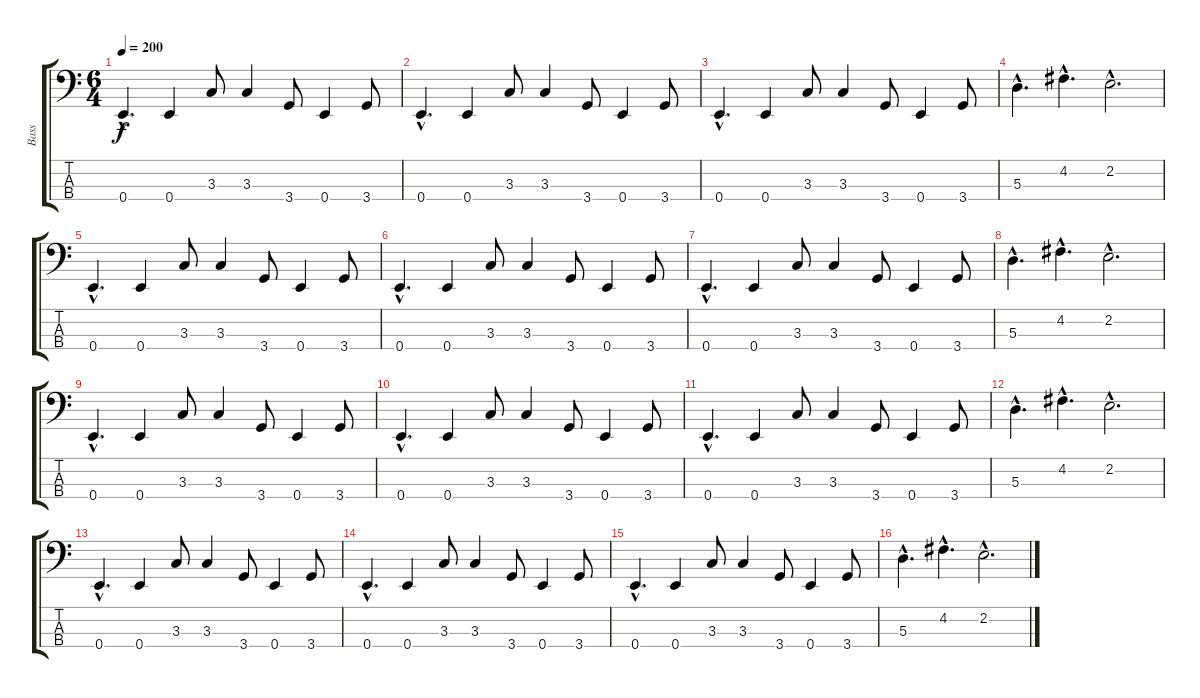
\track ("Bass" "Bass") {instrument electricbassfinger}
\staff {score tabs}
\tuning (G2 D2 A1 E1) {hide}
\ts (6 4)
\tempo 200
\clef f4
\ks c
0.4{hac}.4{d dy f} 0.4.4 3.3.8 3.3.4 3.4.8 0.4.4 3.4.8 |
0.4{hac}.4{d} 0.4.4 3.3.8 3.3.4 3.4.8 0.4.4 3.4.8 |
0.4{hac}.4{d} 0.4.4 3.3.8 3.3.4 3.4.8 0.4.4 3.4.8 |
5.3{hac}.4{d} 4.2{hac}.4{d} 2.2{hac}.2{d} |
0.4{hac}.4{d} 0.4.4 3.3.8 3.3.4 3.4.8 0.4.4 3.4.8 |
0.4{hac}.4{d} 0.4.4 3.3.8 3.3.4 3.4.8 0.4.4 3.4.8 |
0.4{hac}.4{d} 0.4.4 3.3.8 3.3.4 3.4.8 0.4.4 3.4.8 |
5.3{hac}.4{d} 4.2{hac}.4{d} 2.2{hac}.2{d} |
0.4{hac}.4{d} 0.4.4 3.3.8 3.3.4 3.4.8 0.4.4 3.4.8 |
0.4{hac}.4{d} 0.4.4 3.3.8 3.3.4 3.4.8 0.4.4 3.4.8 |
0.4{hac}.4{d} 0.4.4 3.3.8 3.3.4 3.4.8 0.4.4 3.4.8 |
5.3{hac}.4{d} 4.2{hac}.4{d} 2.2{hac}.2{d} |
0.4{hac}.4{d} 0.4.4 3.3.8 3.3.4 3.4.8 0.4.4 3.4.8 |
0.4{hac}.4{d} 0.4.4 3.3.8 3.3.4 3.4.8 0.4.4 3.4.8 |
0.4{hac}.4{d} 0.4.4 3.3.8 3.3.4 3.4.8 0.4.4 3.4.8 |
5.3{hac}.4{d} 4.2{hac}.4{d} 2.2{hac}.2{d}
